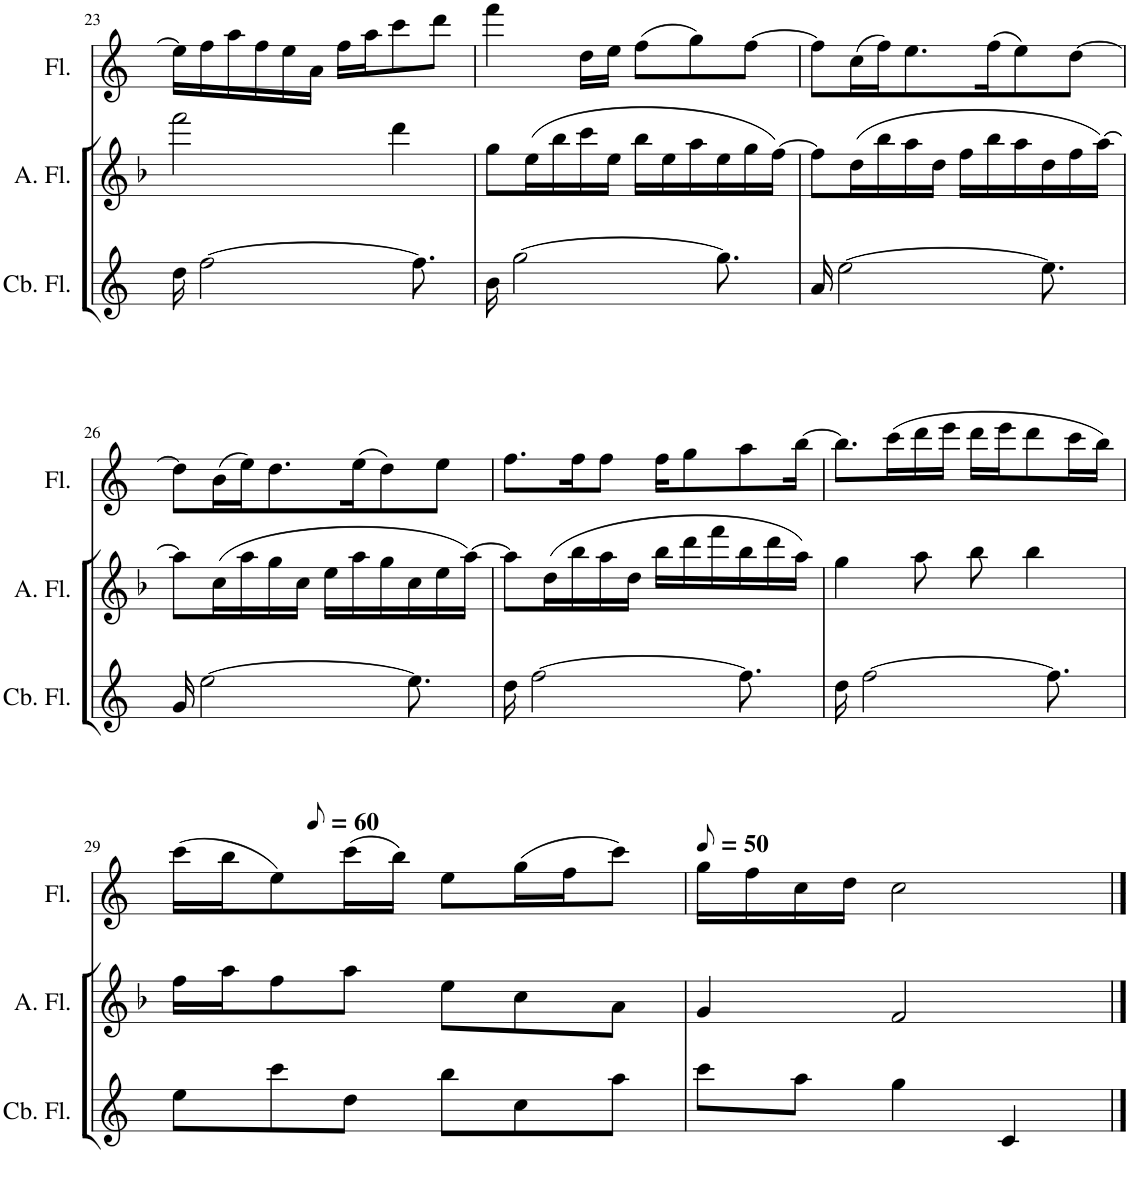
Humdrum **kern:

**kern	**kern	**kern
*part3	*part2	*part1
*staff3	*staff2	*staff1
*I"Contrabass Flute	*I"Alto Flute	*I"Flute
*I'Cb. Fl.	*I'A. Fl.	*I'Fl.
!!LO:PB:g=z
*clefG2	*clefG2	*clefG2
*Trd14c24	*Trd3c5	*
*k[]	*k[b-]	*k[]
*M6/8	*M6/8	*M6/8
=23	=23	=23
16dd\	2fff\	16ee\LL]
[2ff\	.	16ff\
.	.	16aa\
.	.	16ff\
.	.	16ee\
.	.	16a\JJ
.	.	16ff\LL
.	.	16aa\J
.	4ddd\	8ccc\
8.ff\]	.	.
.	.	8ddd\J
=24	=24	=24
16b\	8gg\L	4fff\
[2gg\	.	.
.	(>16ee\L	.
.	16bb-\	.
.	16ccc\	16dd\LL
.	16ee\JJ	16ee\JJ
.	16bb-\LL	(>8ff\L
.	16ee\	.
.	16aa\	8gg\)
8.gg\]	16ee\	.
.	16gg\	[8ff\J
.	[16ff\JJ)	.
=25	=25	=25
16a/	8ff\L]	8ff\L]
[2ee\	.	.
.	(>16dd\L	(>16cc\L
.	16bb-\	16ff\J)
.	16aa\	8.ee\
.	16dd\JJ	.
.	16ff\LL	.
.	16bb-\	(>16ff\K
.	16aa\	8ee\)
8.ee\]	16dd\	.
.	16ff\	[8dd\J
.	[16aa\JJ)	.
!!LO:LB:g=z
=26	=26	=26
16g/	8aa\L]	8dd\L]
[2ee\	.	.
.	(>16cc\L	(>16b\L
.	16aa\	16ee\J)
.	16gg\	8.dd\
.	16cc\JJ	.
.	16ee\LL	.
.	16aa\	(>16ee\K
.	16gg\	8dd\)
8.ee\]	16cc\	.
.	16ee\	8ee\J
.	[16aa\JJ)	.
=27	=27	=27
16dd\	8aa\L]	8.ff\L
[2ff\	.	.
.	(>16dd\L	.
.	16bb-\	16ff\K
.	16aa\	8ff\J
.	16dd\JJ	.
.	16bb-\LL	16ff\KL
.	16ddd\	8gg\
.	16fff\	.
8.ff\]	16bb-\	8aa\
.	16ddd\	.
.	16aa\JJ)	[16bb\Jk
=28	=28	=28
16dd\	4gg\	8.bb\L]
[2ff\	.	.
.	.	(>16ccc\L
.	8aa\	16ddd\
.	.	16eee\JJ
.	8bb-\	16ddd\LL
.	.	16eee\J
.	4bb-\	8ddd\
8.ff\]	.	.
.	.	16ccc\L
.	.	16bb\JJ)
!!LO:LB:g=z
=29	=29	=29
*	*	*^
8ee\L	16ff\LL	(>16ccc\LL	8.ryy
.	16aa\J	16bb\J	.
8ccc\	8ff\	8ee\)	.
*	*	*MM30	*
.	.	.	2ryy
8dd\J	8aa\J	(>16ccc\L	.
.	.	16bb\JJ)	.
8bb\L	8ee\L	8ee\L	.
8cc\	8cc\	(>16gg\L	.
.	.	16ff\J	.
8aa\J	8a\J	8ccc\J)	.
.	.	.	16ryy
*	*	*v	*v
=30	=30	=30
*	*	*MM25
8ccc\L	4g/	16gg\LL
.	.	16ff\
8aa\J	.	16cc\
.	.	16dd\JJ
4gg\	2f/	2cc\
4c/	.	.
==	==	==
*-	*-	*-
